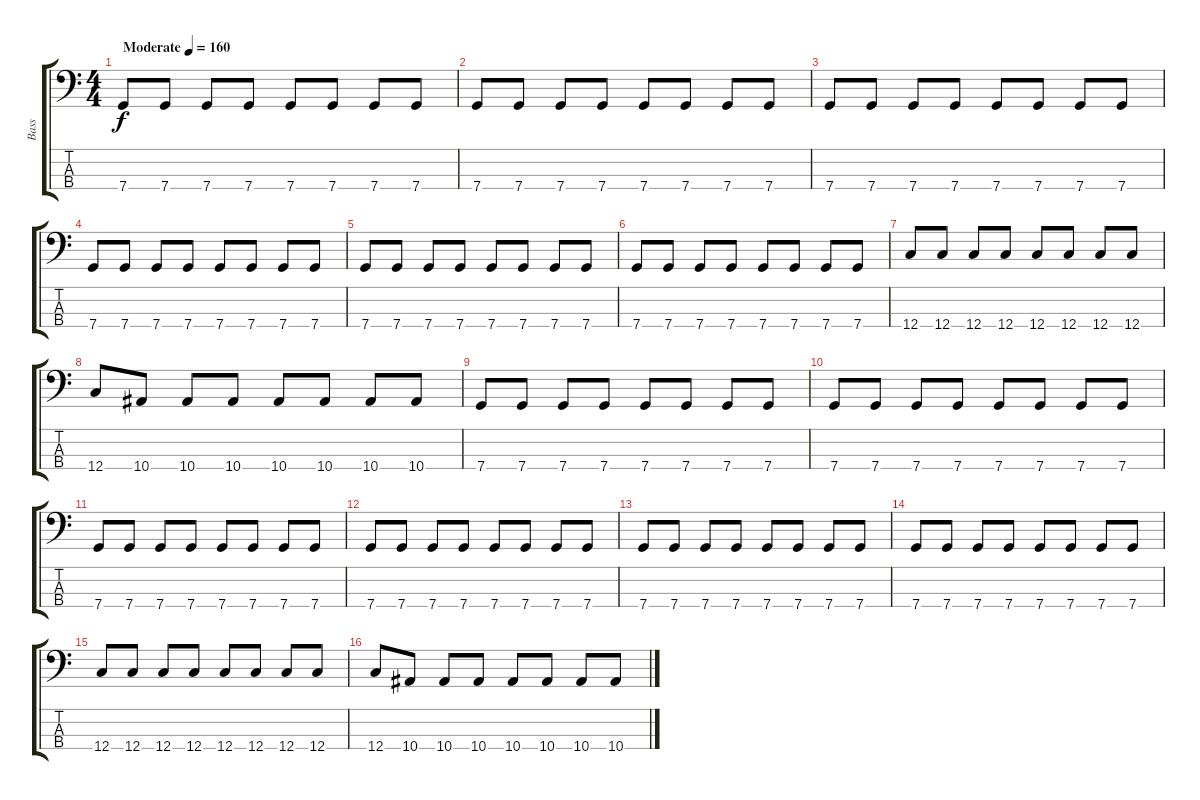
\track ("Bass" "Bass") {instrument electricbassfinger}
\staff {score tabs}
\tuning (F2 C2 G1 C1) {hide}
\ts (4 4)
\tempo (160 "Moderate")
\clef f4
\ks c
7.4.8{dy f instrument electricbassfinger} 7.4.8 7.4.8 7.4.8 7.4.8 7.4.8 7.4.8 7.4.8 |
7.4.8 7.4.8 7.4.8 7.4.8 7.4.8 7.4.8 7.4.8 7.4.8 |
7.4.8 7.4.8 7.4.8 7.4.8 7.4.8 7.4.8 7.4.8 7.4.8 |
7.4.8 7.4.8 7.4.8 7.4.8 7.4.8 7.4.8 7.4.8 7.4.8 |
7.4.8 7.4.8 7.4.8 7.4.8 7.4.8 7.4.8 7.4.8 7.4.8 |
7.4.8 7.4.8 7.4.8 7.4.8 7.4.8 7.4.8 7.4.8 7.4.8 |
12.4.8 12.4.8 12.4.8 12.4.8 12.4.8 12.4.8 12.4.8 12.4.8 |
12.4.8 10.4.8 10.4.8 10.4.8 10.4.8 10.4.8 10.4.8 10.4.8 |
7.4.8 7.4.8 7.4.8 7.4.8 7.4.8 7.4.8 7.4.8 7.4.8 |
7.4.8 7.4.8 7.4.8 7.4.8 7.4.8 7.4.8 7.4.8 7.4.8 |
7.4.8 7.4.8 7.4.8 7.4.8 7.4.8 7.4.8 7.4.8 7.4.8 |
7.4.8 7.4.8 7.4.8 7.4.8 7.4.8 7.4.8 7.4.8 7.4.8 |
7.4.8 7.4.8 7.4.8 7.4.8 7.4.8 7.4.8 7.4.8 7.4.8 |
7.4.8 7.4.8 7.4.8 7.4.8 7.4.8 7.4.8 7.4.8 7.4.8 |
12.4.8 12.4.8 12.4.8 12.4.8 12.4.8 12.4.8 12.4.8 12.4.8 |
12.4.8 10.4.8 10.4.8 10.4.8 10.4.8 10.4.8 10.4.8 10.4.8
